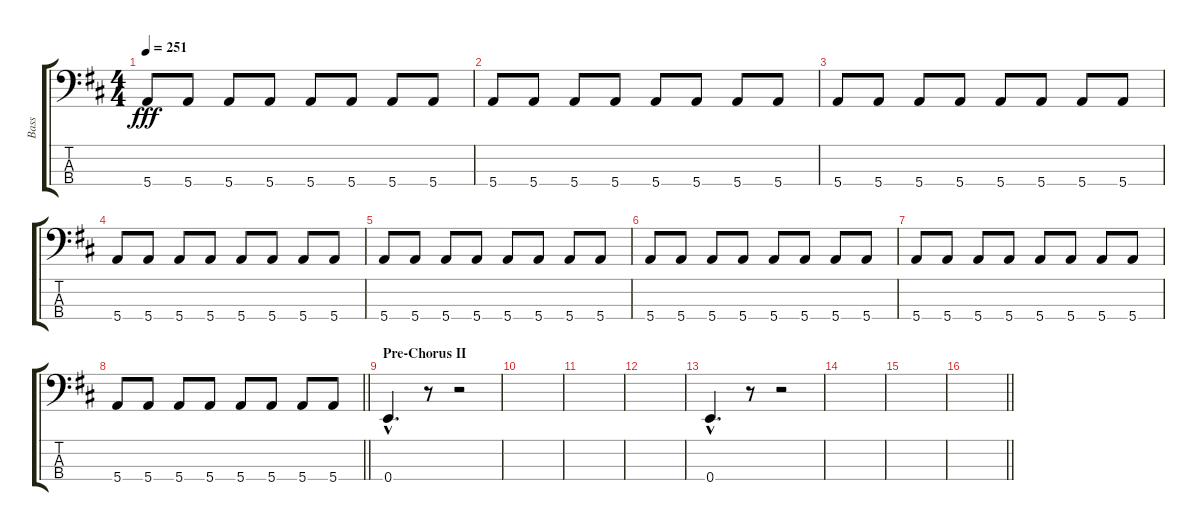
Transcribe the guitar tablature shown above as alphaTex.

\track ("Bass" "Bass") {instrument electricbassfinger}
\staff {score tabs}
\tuning (G2 D2 A1 E1) {hide}
\ts (4 4)
\tempo 251
\clef f4
\ks d
5.4.8{dy fff} 5.4.8 5.4.8 5.4.8 5.4.8 5.4.8 5.4.8 5.4.8 |
5.4.8 5.4.8 5.4.8 5.4.8 5.4.8 5.4.8 5.4.8 5.4.8 |
5.4.8 5.4.8 5.4.8 5.4.8 5.4.8 5.4.8 5.4.8 5.4.8 |
5.4.8 5.4.8 5.4.8 5.4.8 5.4.8 5.4.8 5.4.8 5.4.8 |
5.4.8 5.4.8 5.4.8 5.4.8 5.4.8 5.4.8 5.4.8 5.4.8 |
5.4.8 5.4.8 5.4.8 5.4.8 5.4.8 5.4.8 5.4.8 5.4.8 |
5.4.8 5.4.8 5.4.8 5.4.8 5.4.8 5.4.8 5.4.8 5.4.8 |
\barLineRight lightlight
5.4.8 5.4.8 5.4.8 5.4.8 5.4.8 5.4.8 5.4.8 5.4.8 |
\section ("" "Pre-Chorus II")
0.4{hac}.4{d} r.8 r.2 |
|
|
|
0.4{hac}.4{d} r.8 r.2 |
|
|
\barLineRight lightlight
